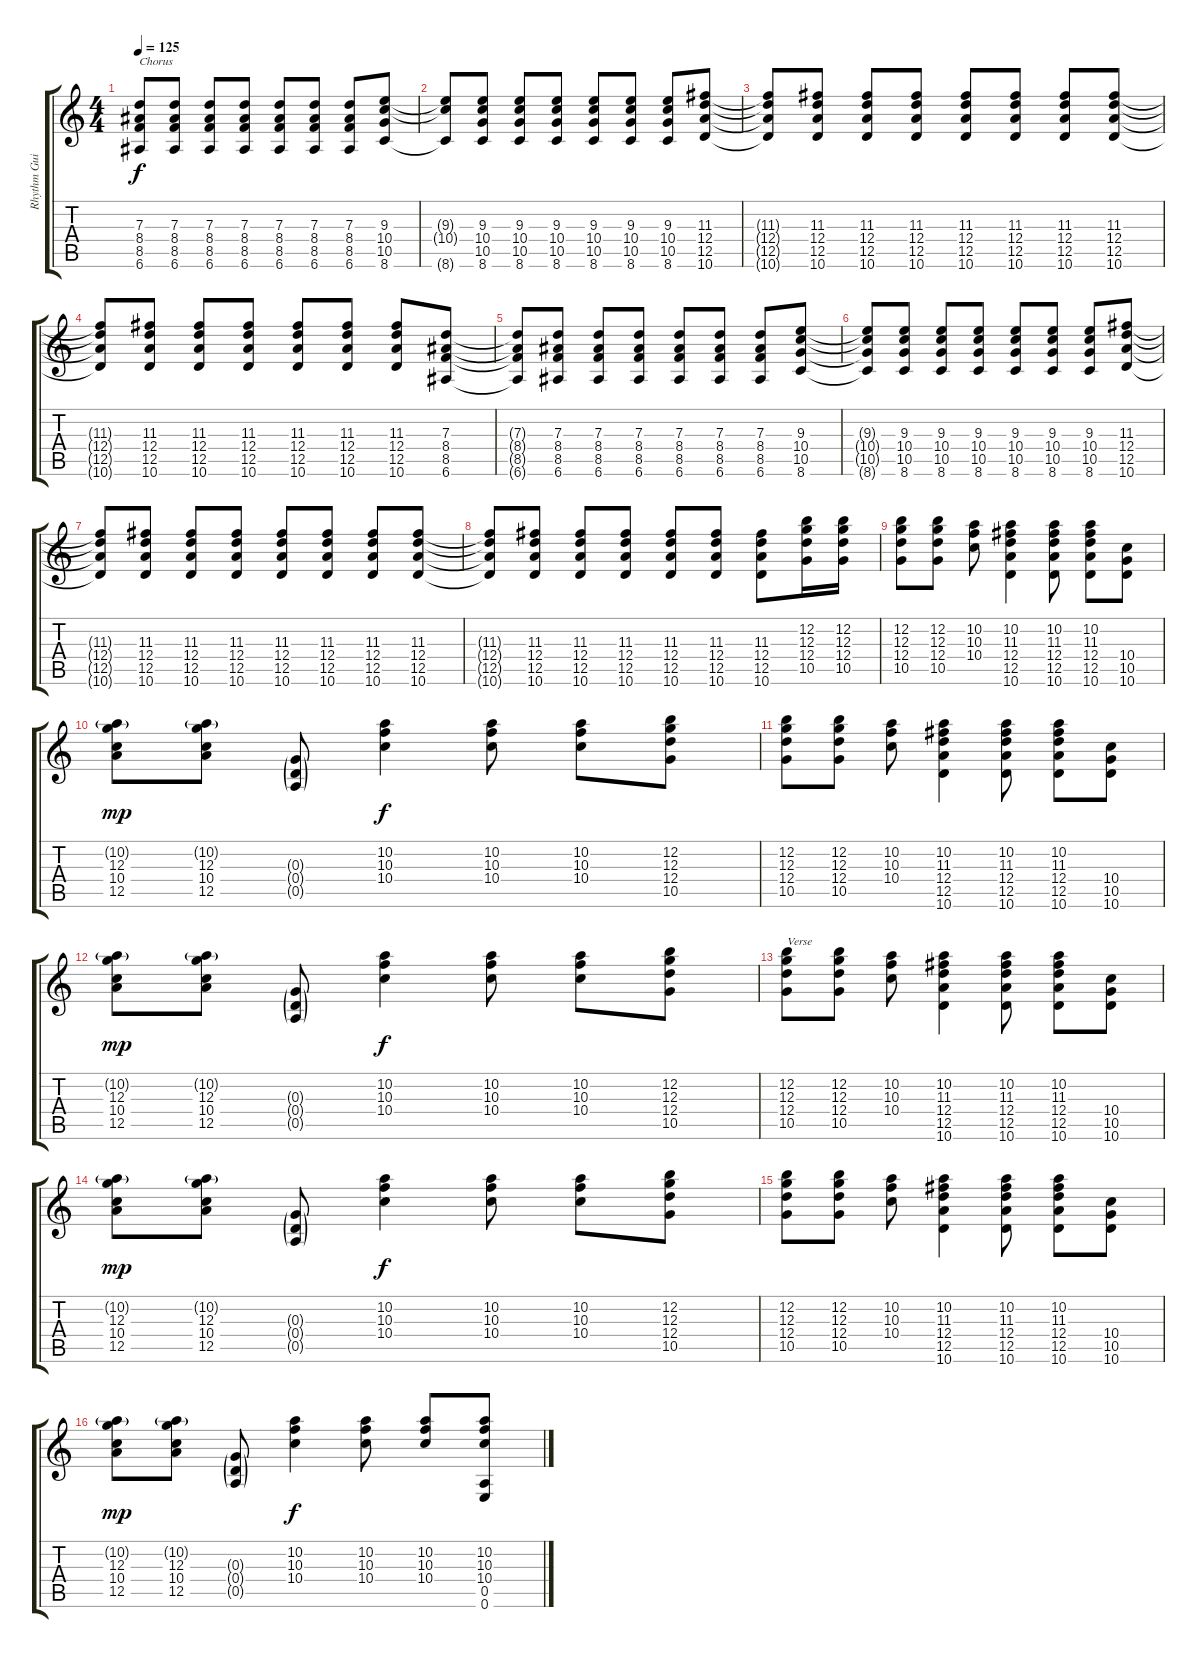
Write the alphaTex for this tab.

\track ("Rhythm Guitar" "Rhythm Gui") {instrument distortionguitar}
\staff {score tabs}
\tuning (E4 B3 G3 D3 A2 E2) {hide}
\ts (4 4)
\tempo 125
\clef g2
\ks c
(7.3{t} 8.4{t} 8.5{t} 6.6{t}).8{txt "Chorus" dy f} (7.3 8.4 8.5 6.6).8 (7.3 8.4 8.5 6.6).8 (7.3 8.4 8.5 6.6).8 (7.3 8.4 8.5 6.6).8 (7.3 8.4 8.5 6.6).8 (7.3 8.4 8.5 6.6).8 (9.3 10.4 10.5 8.6).8 |
(9.3{t} 10.4{t} 8.6{t}).8 (9.3 10.4 10.5 8.6).8 (9.3 10.4 10.5 8.6).8 (9.3 10.4 10.5 8.6).8 (9.3 10.4 10.5 8.6).8 (9.3 10.4 10.5 8.6).8 (9.3 10.4 10.5 8.6).8 (11.3 12.4 12.5 10.6).8 |
(11.3{t} 12.4{t} 12.5{t} 10.6{t}).8 (11.3 12.4 12.5 10.6).8 (11.3 12.4 12.5 10.6).8 (11.3 12.4 12.5 10.6).8 (11.3 12.4 12.5 10.6).8 (11.3 12.4 12.5 10.6).8 (11.3 12.4 12.5 10.6).8 (11.3 12.4 12.5 10.6).8 |
(11.3{t} 12.4{t} 12.5{t} 10.6{t}).8 (11.3 12.4 12.5 10.6).8 (11.3 12.4 12.5 10.6).8 (11.3 12.4 12.5 10.6).8 (11.3 12.4 12.5 10.6).8 (11.3 12.4 12.5 10.6).8 (11.3 12.4 12.5 10.6).8 (7.3 8.4 8.5 6.6).8 |
(7.3{t} 8.4{t} 8.5{t} 6.6{t}).8 (7.3 8.4 8.5 6.6).8 (7.3 8.4 8.5 6.6).8 (7.3 8.4 8.5 6.6).8 (7.3 8.4 8.5 6.6).8 (7.3 8.4 8.5 6.6).8 (7.3 8.4 8.5 6.6).8 (9.3 10.4 10.5 8.6).8 |
(9.3{t} 10.4{t} 10.5{t} 8.6{t}).8 (9.3 10.4 10.5 8.6).8 (9.3 10.4 10.5 8.6).8 (9.3 10.4 10.5 8.6).8 (9.3 10.4 10.5 8.6).8 (9.3 10.4 10.5 8.6).8 (9.3 10.4 10.5 8.6).8 (11.3 12.4 12.5 10.6).8 |
(11.3{t} 12.4{t} 12.5{t} 10.6{t}).8 (11.3 12.4 12.5 10.6).8 (11.3 12.4 12.5 10.6).8 (11.3 12.4 12.5 10.6).8 (11.3 12.4 12.5 10.6).8 (11.3 12.4 12.5 10.6).8 (11.3 12.4 12.5 10.6).8 (11.3 12.4 12.5 10.6).8 |
(11.3{t} 12.4{t} 12.5{t} 10.6{t}).8 (11.3 12.4 12.5 10.6).8 (11.3 12.4 12.5 10.6).8 (11.3 12.4 12.5 10.6).8 (11.3 12.4 12.5 10.6).8 (11.3 12.4 12.5 10.6).8 (11.3 12.4 12.5 10.6).8 (12.2 12.3 12.4 10.5).16 (12.2 12.3 12.4 10.5).16 |
(12.2 12.3 12.4 10.5).8 (12.2 12.3 12.4 10.5).8 (10.2 10.3 10.4).8 (10.2 11.3 12.4 12.5 10.6).4 (10.2 11.3 12.4 12.5 10.6).8 (10.2 11.3 12.4 12.5 10.6).8 (10.4 10.5 10.6).8 |
(10.2{g} 12.3 10.4 12.5).8{dy mp} (10.2{g} 12.3 10.4 12.5).8 (0.3{g} 0.4{g} 0.5{g}).8 (10.2 10.3 10.4).4{dy f} (10.2 10.3 10.4).8 (10.2 10.3 10.4).8 (12.2 12.3 12.4 10.5).8 |
(12.2 12.3 12.4 10.5).8 (12.2 12.3 12.4 10.5).8 (10.2 10.3 10.4).8 (10.2 11.3 12.4 12.5 10.6).4 (10.2 11.3 12.4 12.5 10.6).8 (10.2 11.3 12.4 12.5 10.6).8 (10.4 10.5 10.6).8 |
(10.2{g} 12.3 10.4 12.5).8{dy mp} (10.2{g} 12.3 10.4 12.5).8 (0.3{g} 0.4{g} 0.5{g}).8 (10.2 10.3 10.4).4{dy f} (10.2 10.3 10.4).8 (10.2 10.3 10.4).8 (12.2 12.3 12.4 10.5).8 |
(12.2 12.3 12.4 10.5).8{txt "Verse"} (12.2 12.3 12.4 10.5).8 (10.2 10.3 10.4).8 (10.2 11.3 12.4 12.5 10.6).4 (10.2 11.3 12.4 12.5 10.6).8 (10.2 11.3 12.4 12.5 10.6).8 (10.4 10.5 10.6).8 |
(10.2{g} 12.3 10.4 12.5).8{dy mp} (10.2{g} 12.3 10.4 12.5).8 (0.3{g} 0.4{g} 0.5{g}).8 (10.2 10.3 10.4).4{dy f} (10.2 10.3 10.4).8 (10.2 10.3 10.4).8 (12.2 12.3 12.4 10.5).8 |
(12.2 12.3 12.4 10.5).8 (12.2 12.3 12.4 10.5).8 (10.2 10.3 10.4).8 (10.2 11.3 12.4 12.5 10.6).4 (10.2 11.3 12.4 12.5 10.6).8 (10.2 11.3 12.4 12.5 10.6).8 (10.4 10.5 10.6).8 |
(10.2{g} 12.3 10.4 12.5).8{dy mp} (10.2{g} 12.3 10.4 12.5).8 (0.3{g} 0.4{g} 0.5{g}).8 (10.2 10.3 10.4).4{dy f} (10.2 10.3 10.4).8 (10.2 10.3 10.4).8 (10.2 10.3 10.4 0.5 0.6).8
